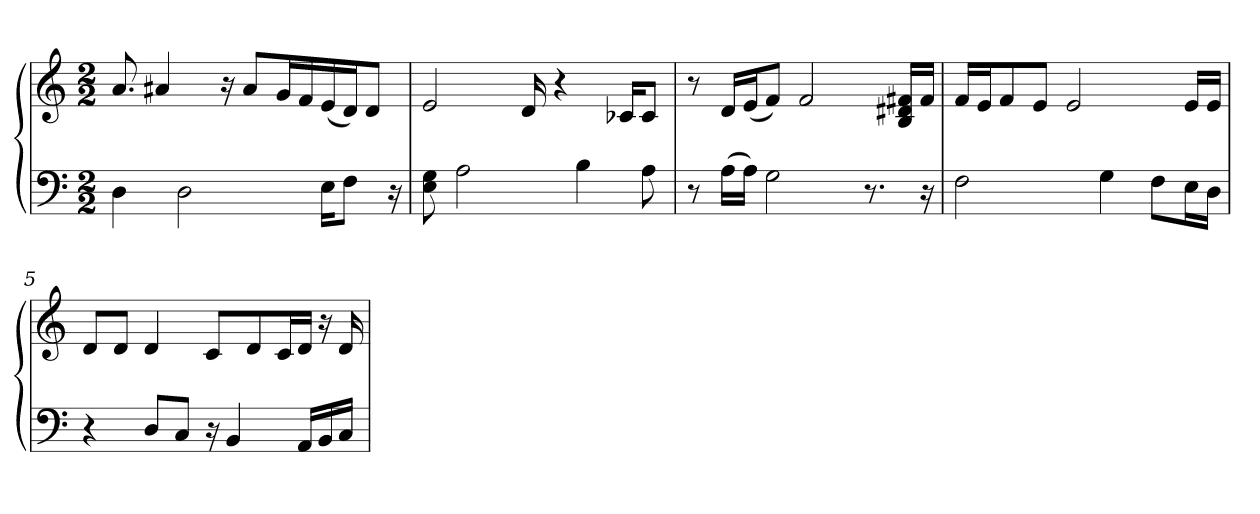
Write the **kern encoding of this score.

**kern	**kern
*part1	*part1
*staff2	*staff1
*clefF4	*clefG2
*k[]	*k[]
*M2/2	*M2/2
=1	=1
4D	8.a
.	4a#X
2D	.
.	16r
.	8a#/L
.	16g/L
.	16f/
16E\KL	(16e/
8F\J	16d/J)
.	8d/J
16r	.
=2	=2
8E 8G	2e
2A	.
.	16d
.	4r
4B	.
.	16c-X/KL
8A	8c-/J
=3	=3
8r	8r
(16A\LL	16d/LL
16A\JJ)	(16e/J
2G	8f/J)
.	2f
8.r	.
.	16B/ 16d#X/ 16f#X/LL
16r	16f#/JJ
=4	=4
2F	16f/LL
.	16e/J
.	8f/
.	8e/J
.	2e
4G	.
8F\L	.
16E\L	16e/LL
16D\JJ	16e/JJ
=5	=5
4r	8d/L
.	8d/J
8D/L	4d
8C/J	.
16r	8c/L
4BB	.
.	8d/
.	16c/L
16AA/LL	16d/JJ
16BB/	16r
16C/JJ	16d
=	=
*-	*-
